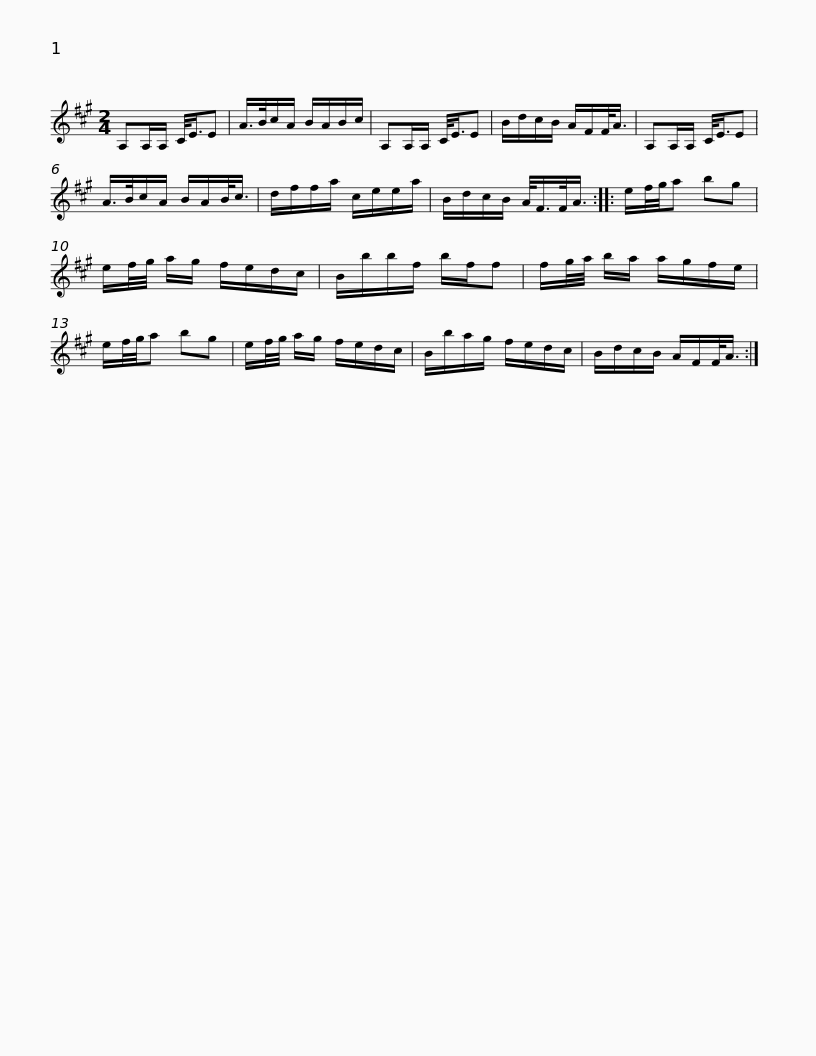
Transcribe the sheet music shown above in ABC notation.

X:1
L:1/8
M:2/4
I:linebreak $
K:A
V:1 treble
V:1
 A,A,/A,/ C/<E/E | A/>B/c/A/ B/A/B/c/ | A,A,/A,/ C/<E/E | B/d/c/B/ A/F/F/<A/ | A,A,/A,/ C/<E/E |$ %5
 A/>B/c/A/ B/A/B/<c/ | d/f/f/a/ c/e/e/a/ | B/d/c/B/ A/<F/F/<A/ :: e/f/4g/4a bg | e/f/4g/4 a/g/ f/e/d/c/ |$ %10
 B/b/b/f/ b/f/f | f/g/4a/4 b/a/ a/g/f/e/ | e/f/4g/4a bg | e/f/4g/4 a/g/ f/e/d/c/ | B/b/a/g/ f/e/d/c/ |$ %15
 B/d/c/B/ A/F/F/<A/ :| %16
